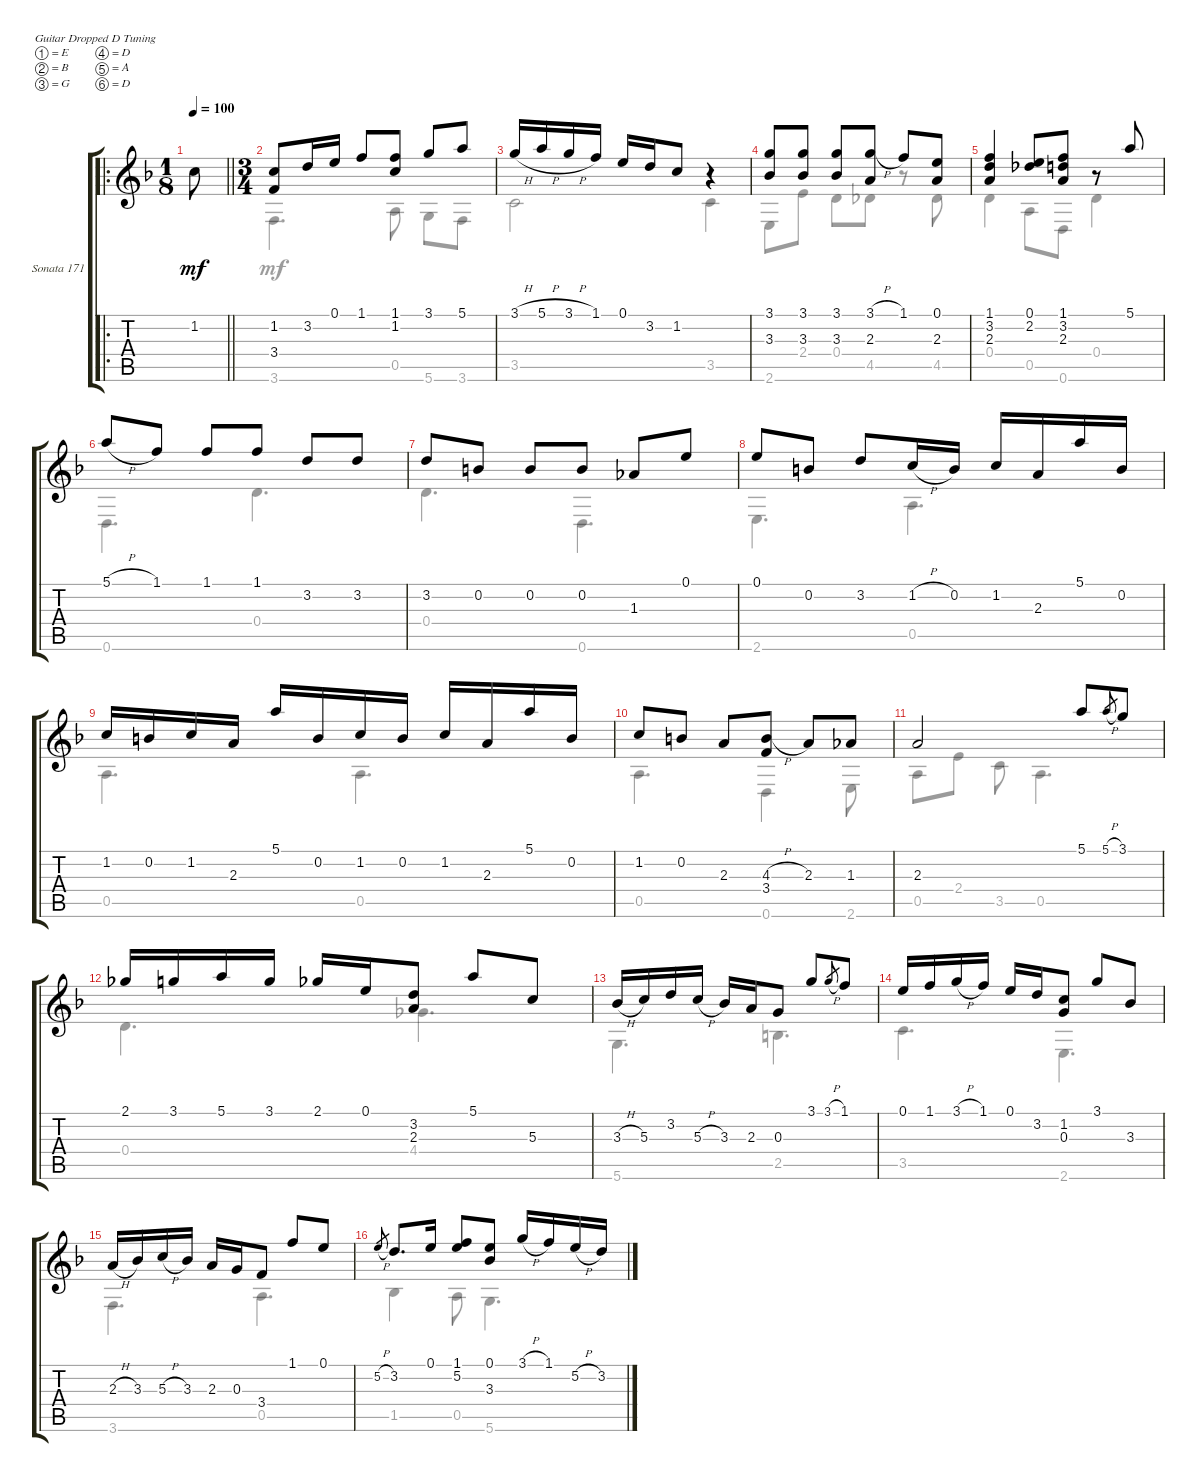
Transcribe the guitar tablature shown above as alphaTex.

\bracketExtendMode groupsimilarinstruments
\firstSystemTrackNameOrientation horizontal
\otherSystemsTrackNameOrientation horizontal
\track ("Sonata 1719 In Dm - 6. Gigue" "Sonata 171") {instrument acousticguitarnylon}
\staff {score tabs}
\tuning (E4 B3 G3 D3 A2 D2)
\voice
\ro
\ts (1 8)
\tempo 100
\clef g2
\barLineRight lightlight
\ks dminor
1.2.8{dy mf} |
\ts (3 4)
(1.2 3.4).8 3.2.16 0.1.16 1.1.8 (1.1 1.2).8 3.1.8 5.1.8 |
3.1{h}.16 5.1{h}.16 3.1{h}.16 1.1.16 0.1.16 3.2.16 1.2.8 r.4 |
(3.1 3.3).8 (3.1 3.3).8 (3.1 3.3).8 (3.1{h} 2.3).8 1.1.8 (0.1 2.3).8 |
(1.1 3.2 2.3).4 (0.1 2.2).8 (1.1 3.2 2.3).8 r.8 5.1.8 |
5.1{h}.8 1.1.8 1.1.8 1.1.8 3.2.8 3.2.8 |
3.2.8 0.2.8 0.2.8 0.2.8 1.3.8 0.1.8 |
0.1.8 0.2.8 3.2.8 1.2{h}.16 0.2.16 1.2.16 2.3.16 5.1.16 0.2.16 |
1.2.16 0.2.16 1.2.16 2.3.16 5.1.16 0.2.16 1.2.16 0.2.16 1.2.16 2.3.16 5.1.16 0.2.16 |
1.2.8 0.2.8 2.3.8 (4.3{h} 3.4).8 2.3.8 1.3.8 |
2.3.2 5.1.8 5.1{h}.8{gr} 3.1.8 |
2.1.16 3.1.16 5.1.16 3.1.16 2.1.16 0.1.16 (3.2 2.3).8 5.1.8 5.3.8 |
3.3{h}.16 5.3.16 3.2.16 5.3{h}.16 3.3.16 2.3.16 0.3.8 3.1.8 3.1{h}.8{gr} 1.1.8 |
0.1.16 1.1.16 3.1{h}.16 1.1.16 0.1.16 3.2.16 (1.2 0.3).8 3.1.8 3.3.8 |
2.3{h}.16 3.3.16 5.3{h}.16 3.3.16 2.3.16 0.3.16 3.4.8 1.1.8 0.1.8 |
5.2{h}.8{gr} 3.2.8{d} 0.1.16 (1.1 5.2).8 (0.1 3.3).8 3.1{h}.16 1.1.16 5.2{h}.16 3.2.16
\voice
\clef g2
\ottava regular
\simile none
\barLineRight lightlight
\ks dminor
|
3.6.4{d} 0.5.8 5.6.8 3.6.8 |
3.5.2 3.5.4 |
2.6.8 2.4.8 0.4.8 4.5.8 r.8 4.5.8 |
0.4.4 0.5.8 0.6.8 0.4.4 |
0.6.4{d} 0.4.4{d} |
0.4.4{d} 0.6.4{d} |
2.6.4{d} 0.5.4{d} |
0.5.4{d} 0.5.4{d} |
0.5.4{d} 0.6.4 2.6.8 |
0.5.8 2.4.8 3.5.8 0.5.4{d} |
0.4.4{d} 4.4.4{d} |
5.6.4{d} 2.5.4{d} |
3.5.4{d} 2.6.4{d} |
3.6.4{d} 0.5.4{d} |
1.5.4 0.5.8 5.6.4{d}
